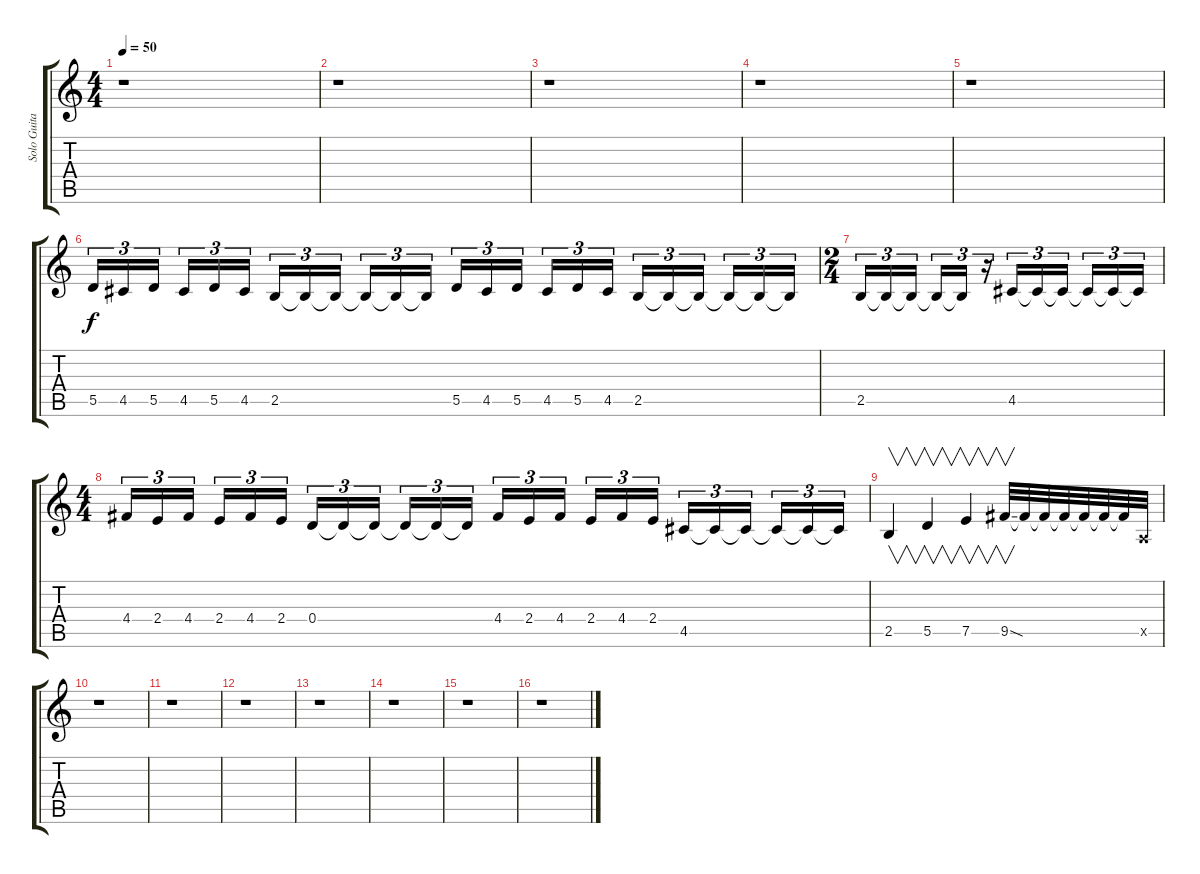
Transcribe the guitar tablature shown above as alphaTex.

\track ("Solo Guitar" "Solo Guita") {instrument overdrivenguitar}
\staff {score tabs}
\tuning (E4 B3 G3 D3 A2 E2) {hide}
\ts (4 4)
\tempo 50
\clef g2
\ks c
r.1{dy f} |
r.1 |
r.1 |
r.1 |
r.1 |
5.5.16{tu (3 2)} 4.5.16{tu (3 2)} 5.5.16{tu (3 2)} 4.5.16{tu (3 2)} 5.5.16{tu (3 2)} 4.5.16{tu (3 2)} 2.5.16{tu (3 2)} 2.5{t}.16{tu (3 2)} 2.5{t}.16{tu (3 2)} 2.5{t}.16{tu (3 2)} 2.5{t}.16{tu (3 2)} 2.5{t}.16{tu (3 2)} 5.5.16{tu (3 2)} 4.5.16{tu (3 2)} 5.5.16{tu (3 2)} 4.5.16{tu (3 2)} 5.5.16{tu (3 2)} 4.5.16{tu (3 2)} 2.5.16{tu (3 2)} 2.5{t}.16{tu (3 2)} 2.5{t}.16{tu (3 2)} 2.5{t}.16{tu (3 2)} 2.5{t}.16{tu (3 2)} 2.5{t}.16{tu (3 2)} |
\ts (2 4)
2.5.16{tu (3 2)} 2.5{t}.16{tu (3 2)} 2.5{t}.16{tu (3 2)} 2.5{t}.16{tu (3 2)} 2.5{t}.16{tu (3 2)} r.16{tu (3 2)} 4.5.16{tu (3 2)} 4.5{t}.16{tu (3 2)} 4.5{t}.16{tu (3 2)} 4.5{t}.16{tu (3 2)} 4.5{t}.16{tu (3 2)} 4.5{t}.16{tu (3 2)} |
\ts (4 4)
4.4.16{tu (3 2)} 2.4.16{tu (3 2)} 4.4.16{tu (3 2)} 2.4.16{tu (3 2)} 4.4.16{tu (3 2)} 2.4.16{tu (3 2)} 0.4.16{tu (3 2)} 0.4{t}.16{tu (3 2)} 0.4{t}.16{tu (3 2)} 0.4{t}.16{tu (3 2)} 0.4{t}.16{tu (3 2)} 0.4{t}.16{tu (3 2)} 4.4.16{tu (3 2)} 2.4.16{tu (3 2)} 4.4.16{tu (3 2)} 2.4.16{tu (3 2)} 4.4.16{tu (3 2)} 2.4.16{tu (3 2)} 4.5.16{tu (3 2)} 4.5{t}.16{tu (3 2)} 4.5{t}.16{tu (3 2)} 4.5{t}.16{tu (3 2)} 4.5{t}.16{tu (3 2)} 4.5{t}.16{tu (3 2)} |
2.5.4{v} 5.5.4{v} 7.5.4{v} 9.5{ss}.32{v volume 16} 9.5{t}.32{volume 14} 9.5{t}.32{volume 12} 9.5{t}.32{volume 10} 9.5{t}.32{volume 8} 9.5{t}.32{volume 6} 9.5{t}.32{volume 2} 0.5{x}.32{volume 0} |
r.1 |
r.1 |
r.1 |
r.1 |
r.1 |
r.1 |
r.1
